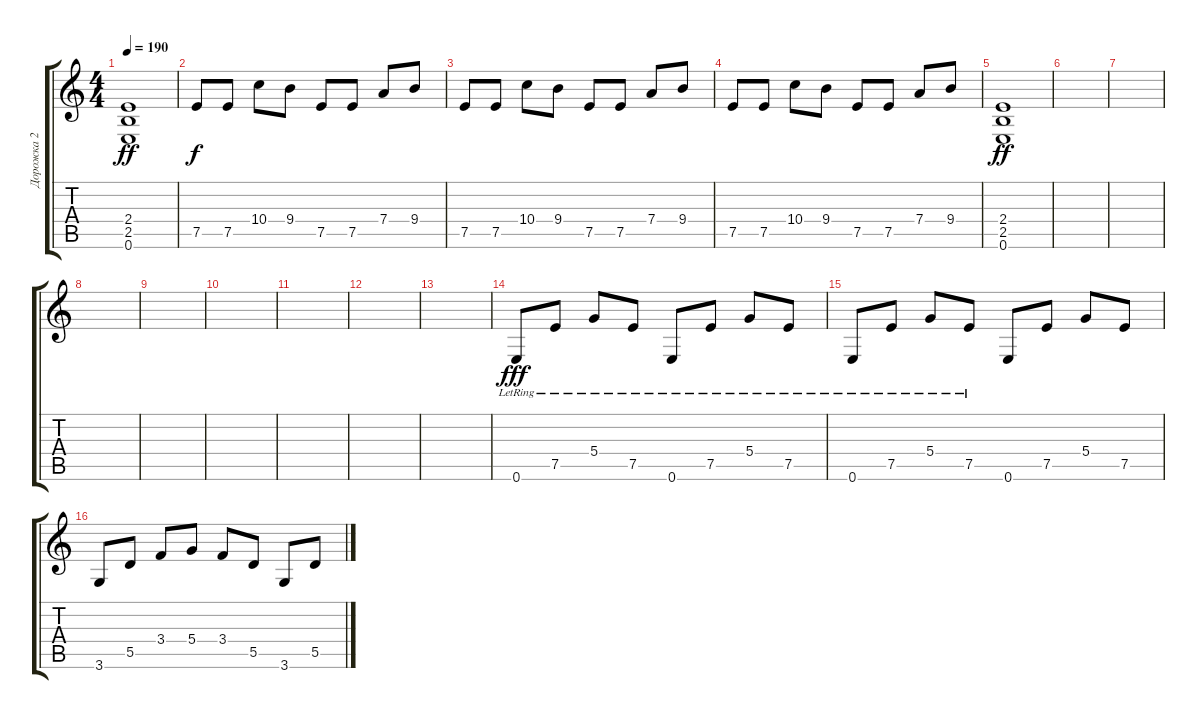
\track ("Дорожка 2" "Дорожка 2") {instrument distortionguitar}
\staff {score tabs}
\tuning (E4 B3 G3 D3 A2 E2) {hide}
\ts (4 4)
\tempo 190
\clef g2
\ks c
(2.4 2.5 0.6).1{dy ff} |
7.5.8{dy f} 7.5.8 10.4.8 9.4.8 7.5.8 7.5.8 7.4.8 9.4.8 |
7.5.8 7.5.8 10.4.8 9.4.8 7.5.8 7.5.8 7.4.8 9.4.8 |
7.5.8 7.5.8 10.4.8 9.4.8 7.5.8 7.5.8 7.4.8 9.4.8 |
(2.4 2.5 0.6).1{dy ff} |
|
|
|
|
|
|
|
|
0.6{lr}.8{dy fff instrument acousticguitarsteel} 7.5{lr}.8 5.4{lr}.8 7.5{lr}.8 0.6{lr}.8 7.5{lr}.8 5.4{lr}.8 7.5{lr}.8 |
0.6{lr}.8{instrument acousticguitarsteel} 7.5{lr}.8 5.4{lr}.8 7.5{lr}.8 0.6.8 7.5.8 5.4.8 7.5.8 |
3.6.8 5.5.8 3.4.8 5.4.8 3.4.8 5.5.8 3.6.8 5.5.8
